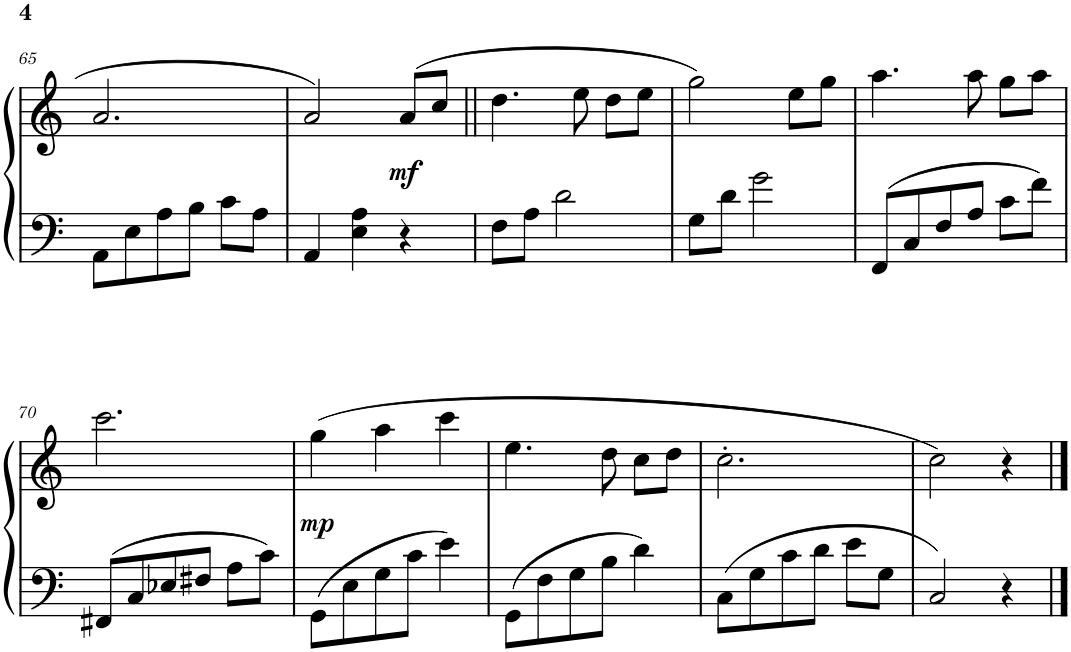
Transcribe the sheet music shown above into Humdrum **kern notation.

**kern	**kern	**dynam
*part1	*part1	*part1
*staff2	*staff1	*staff1/2
*I"Piano	*	*
*I'Pno	*	*
!!LO:PB:g=z
*clefF4	*clefG2	*
*k[]	*k[]	*
*M3/4	*M3/4	*
=65	=65	=65
8AA\L	2.a/	.
8E\	.	.
8A\	.	.
8B\J	.	.
8c\L	.	.
8A\J	.	.
=66	=66	=66
4AA/	2a/	.
4E\ 4A\	.	.
!	!	!LO:DY:b
4r	(>8a/L	mf
.	8cc/J	.
=67||	=67||	=67||
8F\L	4.dd\	.
8A\J	.	.
2d\	.	.
.	8ee\	.
.	8dd\L	.
.	8ee\J	.
=68	=68	=68
8G\L	2gg\)	.
8d\J	.	.
2g\	.	.
.	8ee\L	.
.	8gg\J	.
=69	=69	=69
8FF/L	4.aa\	.
8C/	.	.
8F/	.	.
8A/J	8aa\	.
8c\L	8gg\L	.
8f\J	8aa\J	.
!!LO:LB:g=z
=70	=70	=70
8FF#X/L	2.ccc\	.
8C/	.	.
8E-X/	.	.
8F#X/J	.	.
8A\L	.	.
8c\J	.	.
=71	=71	=71
!	!	!LO:DY:b
8GG\L	(>4gg\	mp
8E\	.	.
8G\	4aa\	.
8c\J	.	.
4e\	4ccc\	.
=72	=72	=72
8GG\L	4.ee\	.
8F\	.	.
8G\	.	.
8B\J	8dd\	.
4d\	8cc\L	.
.	8dd\J	.
=73	=73	=73
8C\L	2.cc'\	.
8G\	.	.
8c\	.	.
8d\J	.	.
8e\L	.	.
8G\J	.	.
=74	=74	=74
2C/	2cc\)	.
4r	4r	.
==	==	==
*-	*-	*-
